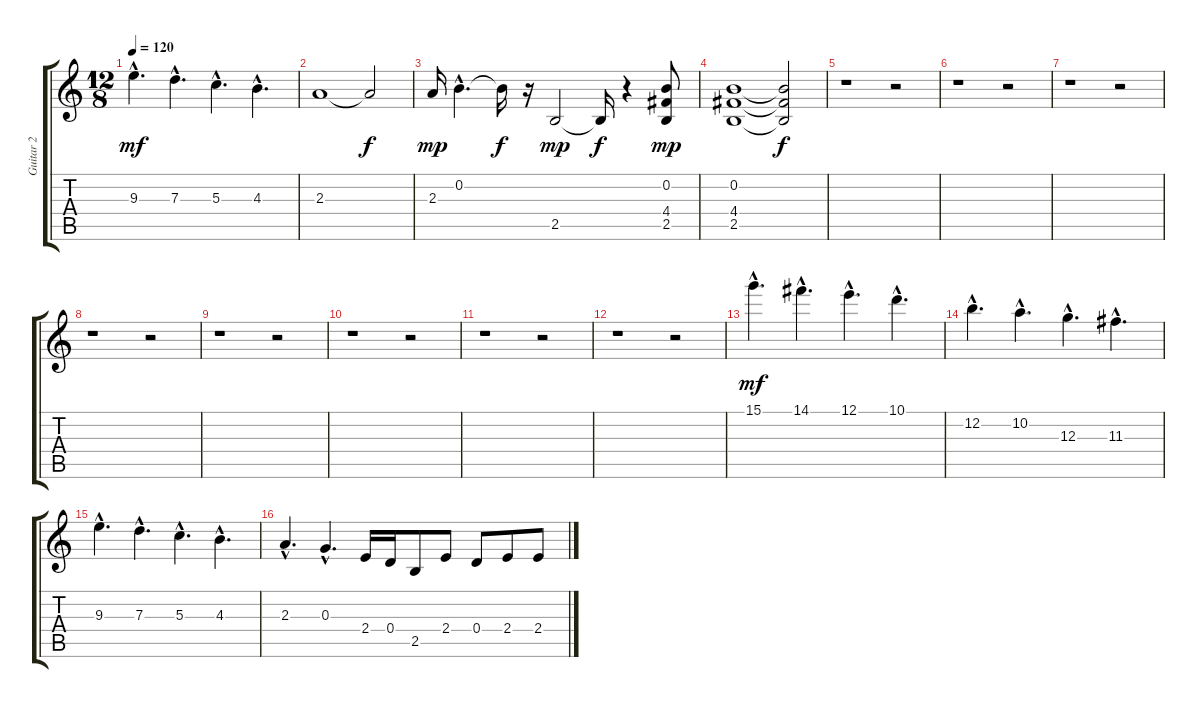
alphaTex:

\track ("Guitar 2" "Guitar 2") {instrument overdrivenguitar}
\staff {score tabs}
\tuning (E4 B3 G3 D3 A2 E2) {hide}
\ts (12 8)
\tempo 120
\clef g2
\ks c
9.3{hac}.4{d dy mf} 7.3{hac}.4{d} 5.3{hac}.4{d} 4.3{hac}.4{d} |
2.3.1{instrument distortionguitar} 2.3{t}.2{dy f} |
2.3.16{dy mp instrument overdrivenguitar} 0.2{hac}.4{d} 0.2{t}.16{dy f} r.16 2.5.2{dy mp} 2.5{t}.16{dy f} r.4 (0.2 4.4 2.5).8{dy mp} |
(0.2 4.4 2.5).1 (0.2{t} 4.4{t} 2.5{t}).2{dy f} |
r.1 r.2 |
r.1 r.2 |
r.1 r.2 |
r.1 r.2 |
r.1 r.2 |
r.1 r.2 |
r.1 r.2 |
r.1 r.2 |
15.1{hac}.4{d dy mf} 14.1{hac}.4{d} 12.1{hac}.4{d} 10.1{hac}.4{d} |
12.2{hac}.4{d} 10.2{hac}.4{d} 12.3{hac}.4{d} 11.3{hac}.4{d} |
9.3{hac}.4{d} 7.3{hac}.4{d} 5.3{hac}.4{d} 4.3{hac}.4{d} |
2.3{hac}.4{d} 0.3{hac}.4{d} 2.4.16 0.4.16 2.5.8 2.4.8 0.4.8 2.4.8 2.4.8
